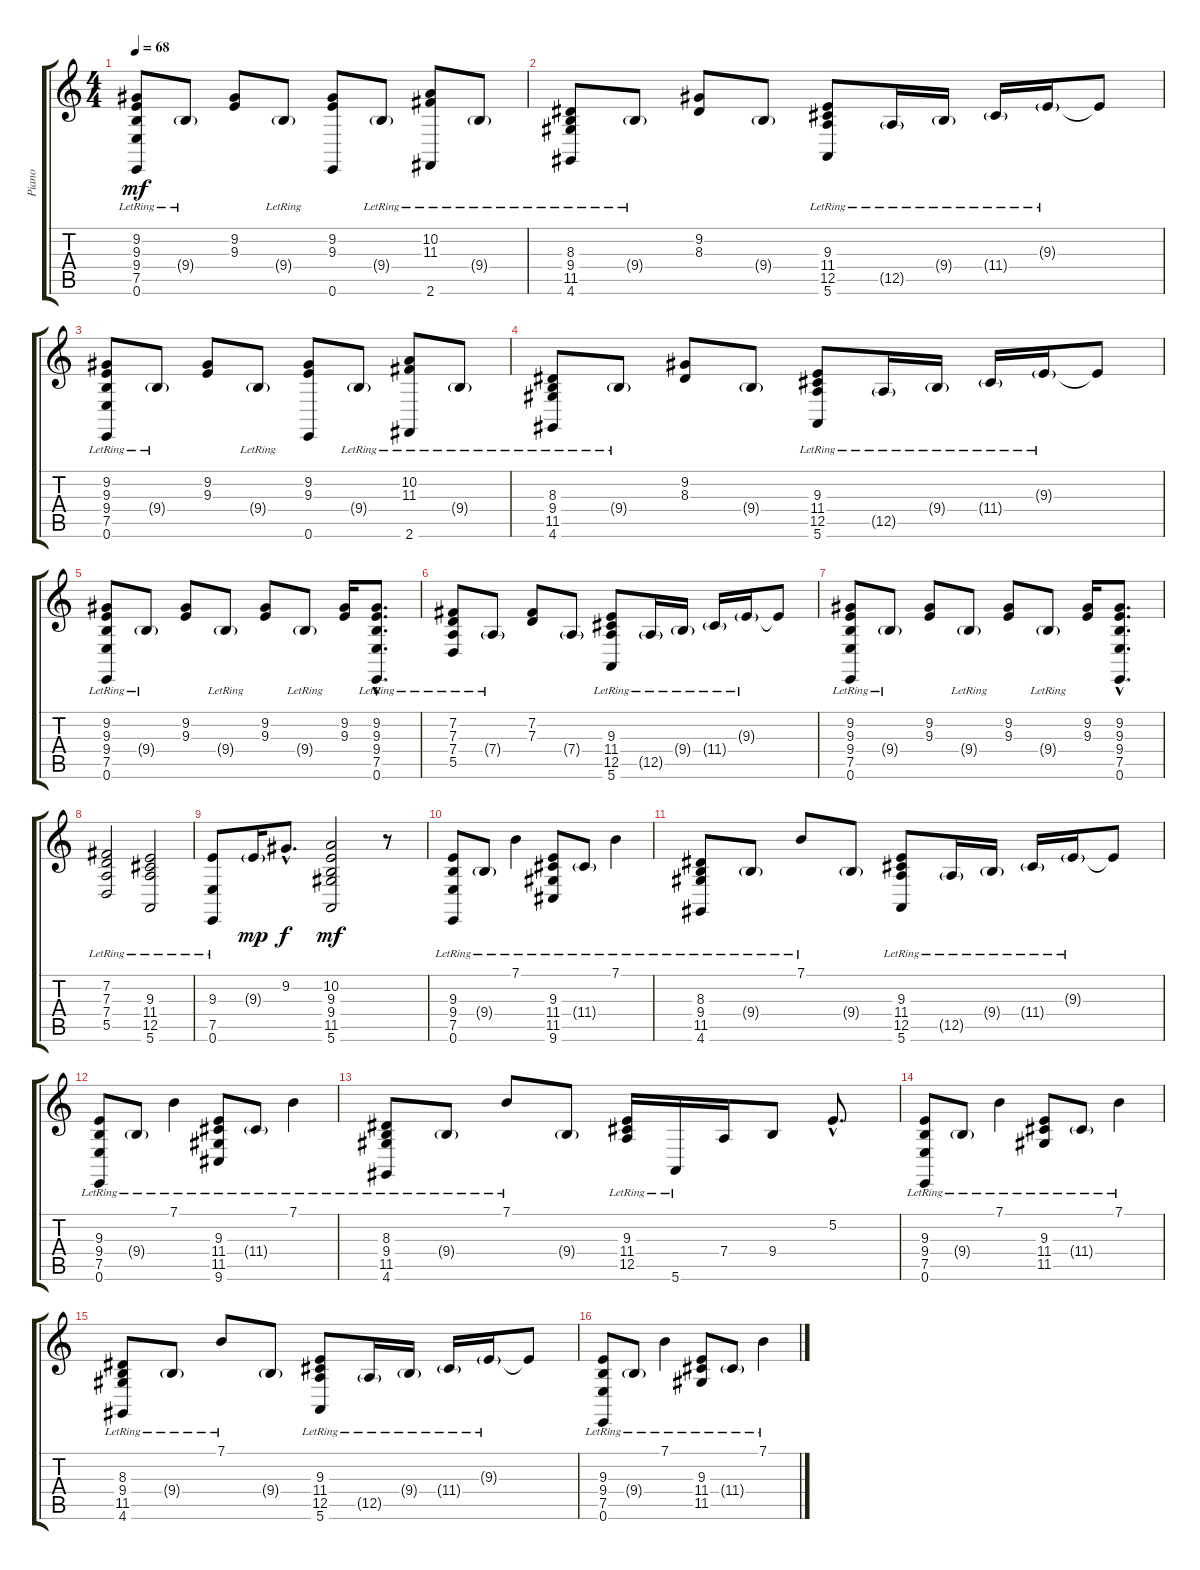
\track ("Piano" "Piano") {instrument brightacousticpiano}
\staff {score tabs}
\tuning (E4 B3 G3 D3 A2 E2) {hide}
\ts (4 4)
\tempo 68
\clef g2
\ks c
(9.2 9.3 9.4 7.5{lr} 0.6{lr}).8{dy mf} 9.4{g lr}.8 (9.2 9.3).8 9.4{g lr}.8 (9.2 9.3 0.6).8 9.4{g lr}.8 (10.2 11.3 2.6{lr}).8 9.4{g lr}.8 |
(8.3 9.4 11.5{lr} 4.6{lr}).8 9.4{g lr}.8 (9.2 8.3).8 9.4{g}.8 (9.3 11.4 12.5{lr} 5.6{lr}).8 12.5{g lr}.16 9.4{g lr}.16 11.4{g lr}.16 9.3{g lr}.16 9.3{t}.8 |
(9.2 9.3 9.4 7.5{lr} 0.6{lr}).8 9.4{g lr}.8 (9.2 9.3).8 9.4{g lr}.8 (9.2 9.3 0.6).8 9.4{g lr}.8 (10.2 11.3 2.6{lr}).8 9.4{g lr}.8 |
(8.3 9.4 11.5{lr} 4.6{lr}).8 9.4{g lr}.8 (9.2 8.3).8 9.4{g}.8 (9.3 11.4 12.5{lr} 5.6{lr}).8 12.5{g lr}.16 9.4{g lr}.16 11.4{g lr}.16 9.3{g lr}.16 9.3{t}.8 |
(9.2 9.3 9.4 7.5{lr} 0.6{lr}).8 9.4{g lr}.8 (9.2 9.3).8 9.4{g lr}.8 (9.2 9.3).8 9.4{g lr}.8 (9.2 9.3).16 (9.2{hac} 9.3{hac} 9.4{hac} 7.5{hac lr} 0.6{hac lr}).8{d} |
(7.2 7.3 7.4 5.5{lr}).8 7.4{g lr}.8 (7.2 7.3).8 7.4{g}.8 (9.3 11.4 12.5{lr} 5.6{lr}).8 12.5{g lr}.16 9.4{g lr}.16 11.4{g lr}.16 9.3{g lr}.16 9.3{t}.8 |
(9.2 9.3 9.4 7.5{lr} 0.6{lr}).8 9.4{g lr}.8 (9.2 9.3).8 9.4{g lr}.8 (9.2 9.3).8 9.4{g lr}.8 (9.2 9.3).16 (9.2{hac} 9.3{hac} 9.4{hac} 7.5{hac} 0.6{hac}).8{d} |
(7.2{lr} 7.3{lr} 7.4{lr} 5.5{lr}).2 (9.3{lr} 11.4{lr} 12.5{lr} 5.6{lr}).2 |
(9.3 7.5{lr} 0.6).8 9.3{g}.16{dy mp} 9.2{hac}.8{d dy f} (10.2 9.3 9.4 11.5 5.6).2{dy mf} r.8 |
(9.3 9.4 7.5{lr} 0.6{lr}).8 9.4{g lr}.8 7.1{lr}.4 (9.3 11.4 11.5{lr} 9.6{lr}).8 11.4{g lr}.8 7.1{lr}.4 |
(8.3 9.4 11.5{lr} 4.6{lr}).8 9.4{g lr}.8 7.1{lr}.8 9.4{g}.8 (9.3 11.4 12.5{lr} 5.6{lr}).8 12.5{g lr}.16 9.4{g lr}.16 11.4{g lr}.16 9.3{g lr}.16 9.3{t}.8 |
(9.3 9.4 7.5{lr} 0.6{lr}).8 9.4{g lr}.8 7.1{lr}.4 (9.3 11.4 11.5{lr} 9.6{lr}).8 11.4{g lr}.8 7.1{lr}.4 |
(8.3 9.4 11.5{lr} 4.6{lr}).8 9.4{g lr}.8 7.1{lr}.8 9.4{g}.8 (9.3 11.4 12.5{lr}).16 5.6{lr}.16 7.4.16 9.4.8 5.2{hac}.8{d} |
(9.3 9.4 7.5{lr} 0.6{lr}).8 9.4{g lr}.8 7.1{lr}.4 (9.3 11.4 11.5{lr}).8 11.4{g lr}.8 7.1{lr}.4 |
(8.3 9.4 11.5{lr} 4.6{lr}).8 9.4{g lr}.8 7.1{lr}.8 9.4{g}.8 (9.3 11.4 12.5{lr} 5.6{lr}).8 12.5{g lr}.16 9.4{g lr}.16 11.4{g lr}.16 9.3{g lr}.16 9.3{t}.8 |
(9.3 9.4 7.5{lr} 0.6{lr}).8 9.4{g lr}.8 7.1{lr}.4 (9.3 11.4 11.5{lr}).8 11.4{g lr}.8 7.1{lr}.4
